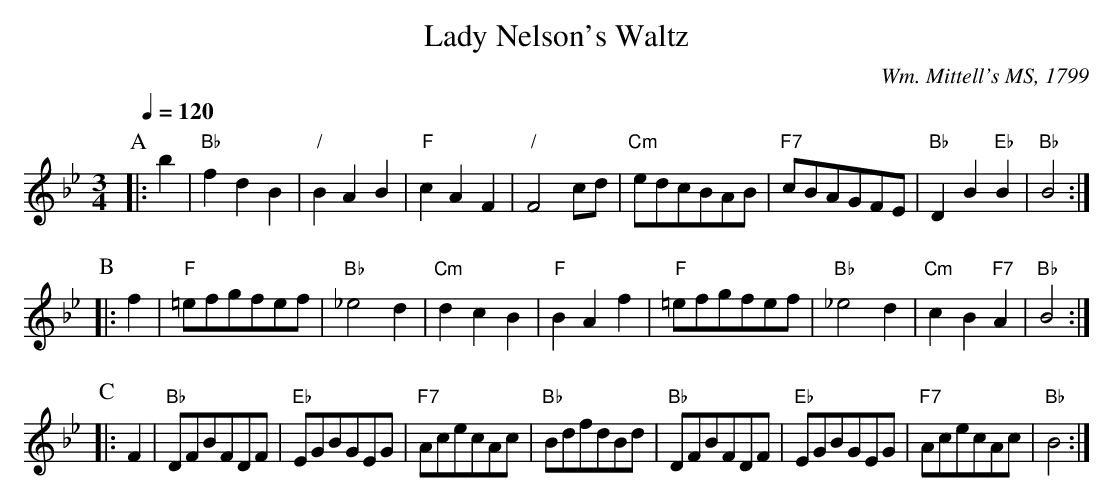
X:1
T:Lady Nelson's Waltz
C:Wm. Mittell's MS, 1799
M:3/4
L:1/8
Q:1/4=120
K:Bb
P:A
|: b2 | "Bb"f2d2B2 | "/"B2A2B2 | "F"c2A2F2 | "/"F4cd |\
"Cm"edcBAB | "F7"cBAGFE | "Bb"D2B2 "Eb"B2 | "Bb"B4 :|
P:B
|: f2 | "F"=efgfef | "Bb"_e4d2 | "Cm"d2c2 B2 | "F"B2A2f2 |\
"F"=efgfef | "Bb"_e4d2 | "Cm"c2B2 "F7"A2 | "Bb"B4 :|
P:C
|: F2 | "Bb"DFBFDF | "Eb"EGBGEG | "F7"AcecAc | "Bb"BdfdBd |\
"Bb"DFBFDF | "Eb"EGBGEG | "F7"AcecAc | "Bb"B4 :|
